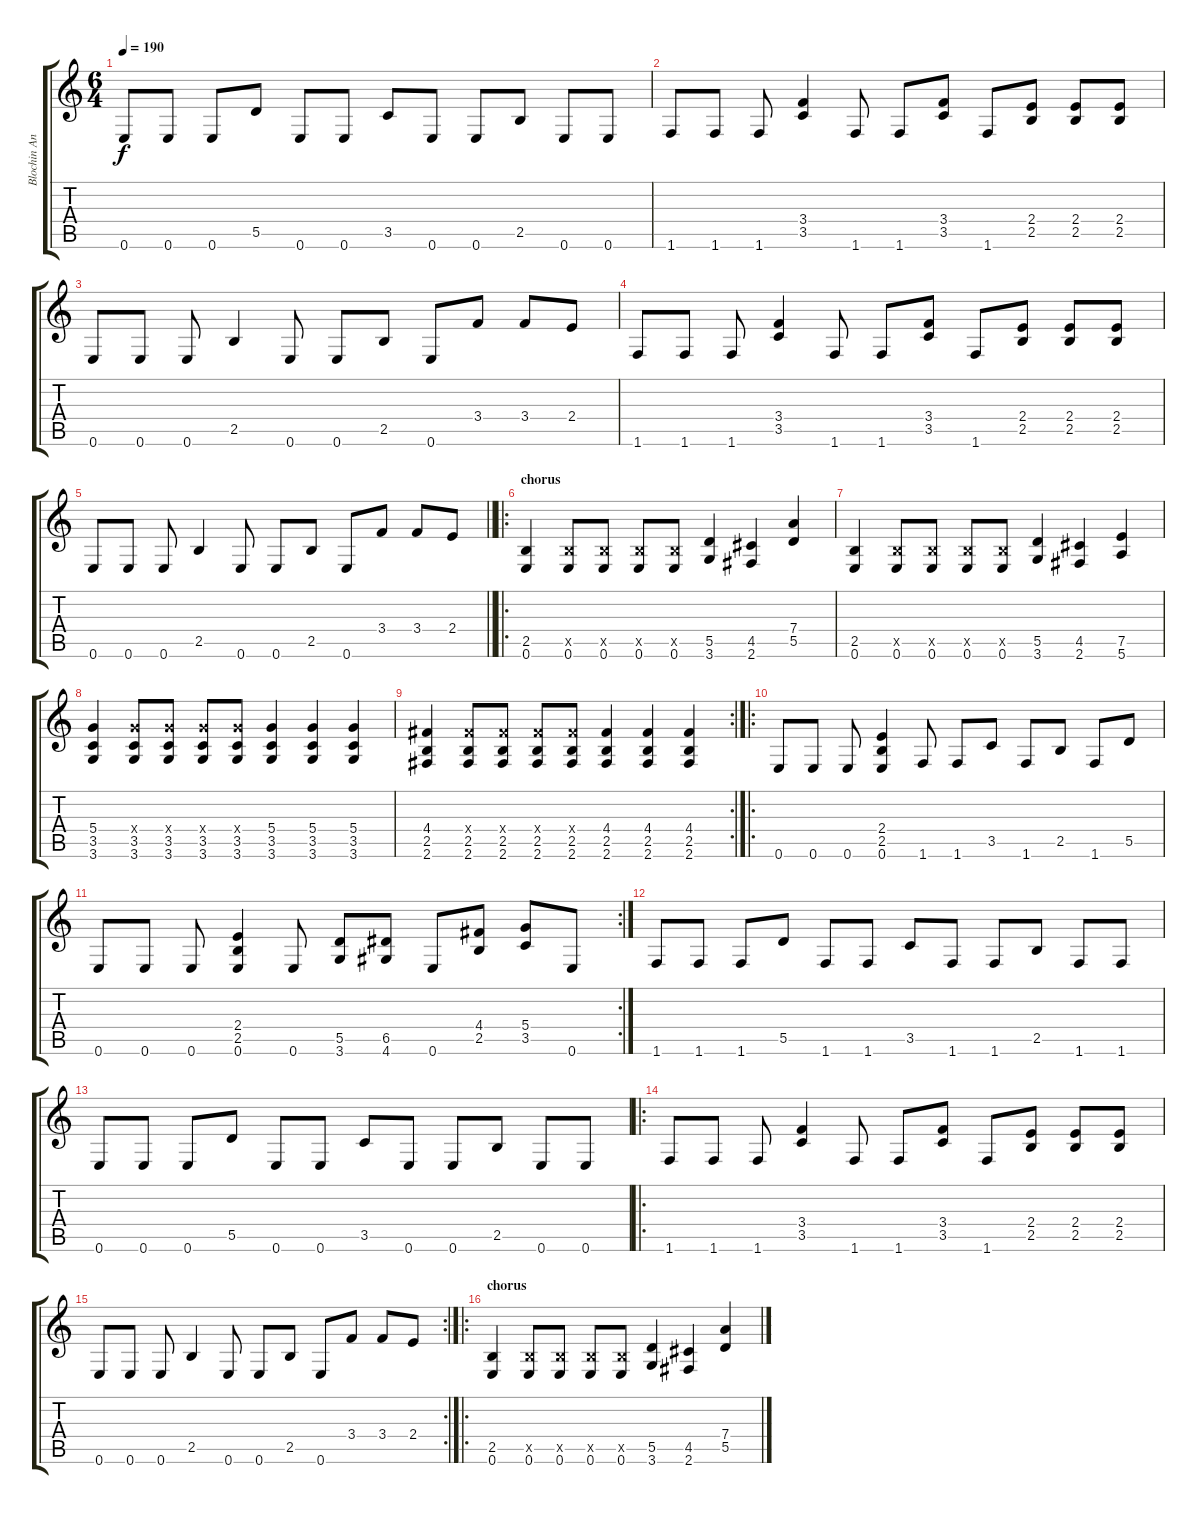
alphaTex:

\track ("Blochin Anton guitar" "Blochin An") {instrument overdrivenguitar}
\staff {score tabs}
\tuning (E4 B3 G3 D3 A2 E2) {hide}
\ts (6 4)
\tempo 190
\clef g2
\ks c
0.6.8{dy f} 0.6.8 0.6.8 5.5.8 0.6.8 0.6.8 3.5.8 0.6.8 0.6.8 2.5.8 0.6.8 0.6.8 |
1.6.8 1.6.8 1.6.8 (3.4 3.5).4 1.6.8 1.6.8 (3.4 3.5).8 1.6.8 (2.4 2.5).8 (2.4 2.5).8 (2.4 2.5).8 |
0.6.8 0.6.8 0.6.8 2.5.4 0.6.8 0.6.8 2.5.8 0.6.8 3.4.8 3.4.8 2.4.8 |
1.6.8 1.6.8 1.6.8 (3.4 3.5).4 1.6.8 1.6.8 (3.4 3.5).8 1.6.8 (2.4 2.5).8 (2.4 2.5).8 (2.4 2.5).8 |
\barLineRight lightlight
0.6.8 0.6.8 0.6.8 2.5.4 0.6.8 0.6.8 2.5.8 0.6.8 3.4.8 3.4.8 2.4.8 |
\ro
\section ("" "chorus")
(2.5 0.6).4 (2.5{x} 0.6).8 (2.5{x} 0.6).8 (2.5{x} 0.6).8 (2.5{x} 0.6).8 (5.5 3.6).4 (4.5 2.6).4 (7.4 5.5).4 |
(2.5 0.6).4 (2.5{x} 0.6).8 (2.5{x} 0.6).8 (2.5{x} 0.6).8 (2.5{x} 0.6).8 (5.5 3.6).4 (4.5 2.6).4 (7.5 5.6).4 |
(5.4 3.5 3.6).4 (5.4{x} 3.5 3.6).8 (5.4{x} 3.5 3.6).8 (5.4{x} 3.5 3.6).8 (5.4{x} 3.5 3.6).8 (5.4 3.5 3.6).4 (5.4 3.5 3.6).4 (5.4 3.5 3.6).4 |
\rc 2
(4.4 2.5 2.6).4 (4.4{x} 2.5 2.6).8 (4.4{x} 2.5 2.6).8 (4.4{x} 2.5 2.6).8 (4.4{x} 2.5 2.6).8 (4.4 2.5 2.6).4 (4.4 2.5 2.6).4 (4.4 2.5 2.6).4 |
\ro
0.6.8 0.6.8 0.6.8 (2.4 2.5 0.6).4 1.6.8 1.6.8 3.5.8 1.6.8 2.5.8 1.6.8 5.5.8 |
\rc 2
0.6.8 0.6.8 0.6.8 (2.4 2.5 0.6).4 0.6.8 (5.5 3.6).8 (6.5 4.6).8 0.6.8 (4.4 2.5).8 (5.4 3.5).8 0.6.8 |
1.6.8 1.6.8 1.6.8 5.5.8 1.6.8 1.6.8 3.5.8 1.6.8 1.6.8 2.5.8 1.6.8 1.6.8 |
0.6.8 0.6.8 0.6.8 5.5.8 0.6.8 0.6.8 3.5.8 0.6.8 0.6.8 2.5.8 0.6.8 0.6.8 |
\ro
1.6.8 1.6.8 1.6.8 (3.4 3.5).4 1.6.8 1.6.8 (3.4 3.5).8 1.6.8 (2.4 2.5).8 (2.4 2.5).8 (2.4 2.5).8 |
\rc 2
0.6.8 0.6.8 0.6.8 2.5.4 0.6.8 0.6.8 2.5.8 0.6.8 3.4.8 3.4.8 2.4.8 |
\ro
\section ("" "chorus")
(2.5 0.6).4 (2.5{x} 0.6).8 (2.5{x} 0.6).8 (2.5{x} 0.6).8 (2.5{x} 0.6).8 (5.5 3.6).4 (4.5 2.6).4 (7.4 5.5).4
